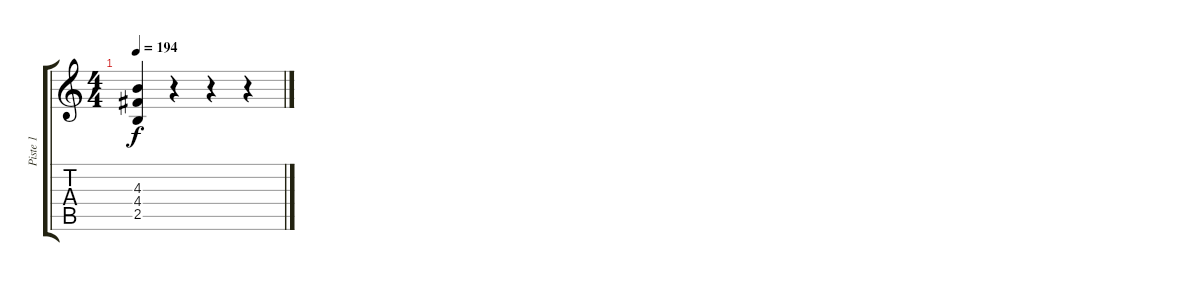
\track ("Piste 1" "Piste 1") {instrument distortionguitar}
\staff {score tabs}
\tuning (E4 B3 G3 D3 A2 E2) {hide}
\ts (4 4)
\tempo 194
\clef g2
\ks c
(4.3 4.4 2.5).4{dy f} r.4 r.4 r.4
